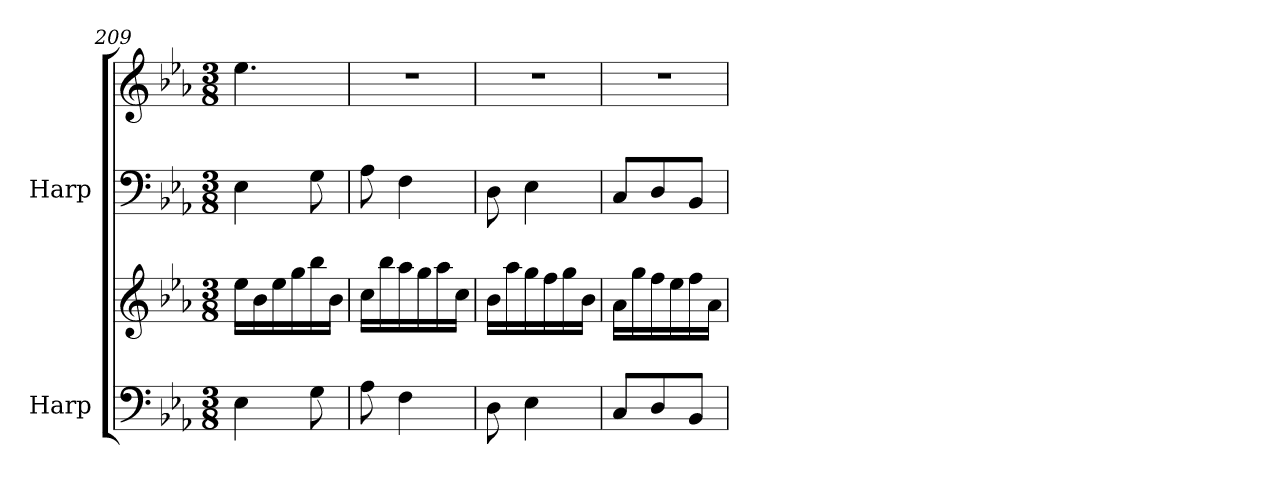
**kern	**kern	**kern	**kern
*part2	*part2	*part1	*part1
*staff4	*staff3	*staff2	*staff1
*I"Harp	*	*I"Harp	*
*I'Hp	*	*I'Hp	*
!!LO:LB:g=z
*clefF4	*clefG2	*clefF4	*clefG2
*k[b-e-a-]	*k[b-e-a-]	*k[b-e-a-]	*k[b-e-a-]
*M3/8	*M3/8	*M3/8	*M3/8
=209	=209	=209	=209
4E-\	16ee-\LL	4E-\	4.ee-\
.	16b-\	.	.
.	16ee-\	.	.
.	16gg\	.	.
8G\	16bb-\	8G\	.
.	16b-\JJ	.	.
=210	=210	=210	=210
8A-\	16cc\LL	8A-\	4.r
.	16bb-\	.	.
4F\	16aa-\	4F\	.
.	16gg\	.	.
.	16aa-\	.	.
.	16cc\JJ	.	.
=211	=211	=211	=211
8D\	16b-\LL	8D\	4.r
.	16aa-\	.	.
4E-\	16gg\	4E-\	.
.	16ff\	.	.
.	16gg\	.	.
.	16b-\JJ	.	.
=212	=212	=212	=212
8C/L	16a-\LL	8C/L	4.r
.	16gg\	.	.
8D/	16ff\	8D/	.
.	16ee-\	.	.
8BB-/J	16ff\	8BB-/J	.
.	16a-\JJ	.	.
=	=	=	=
*-	*-	*-	*-
